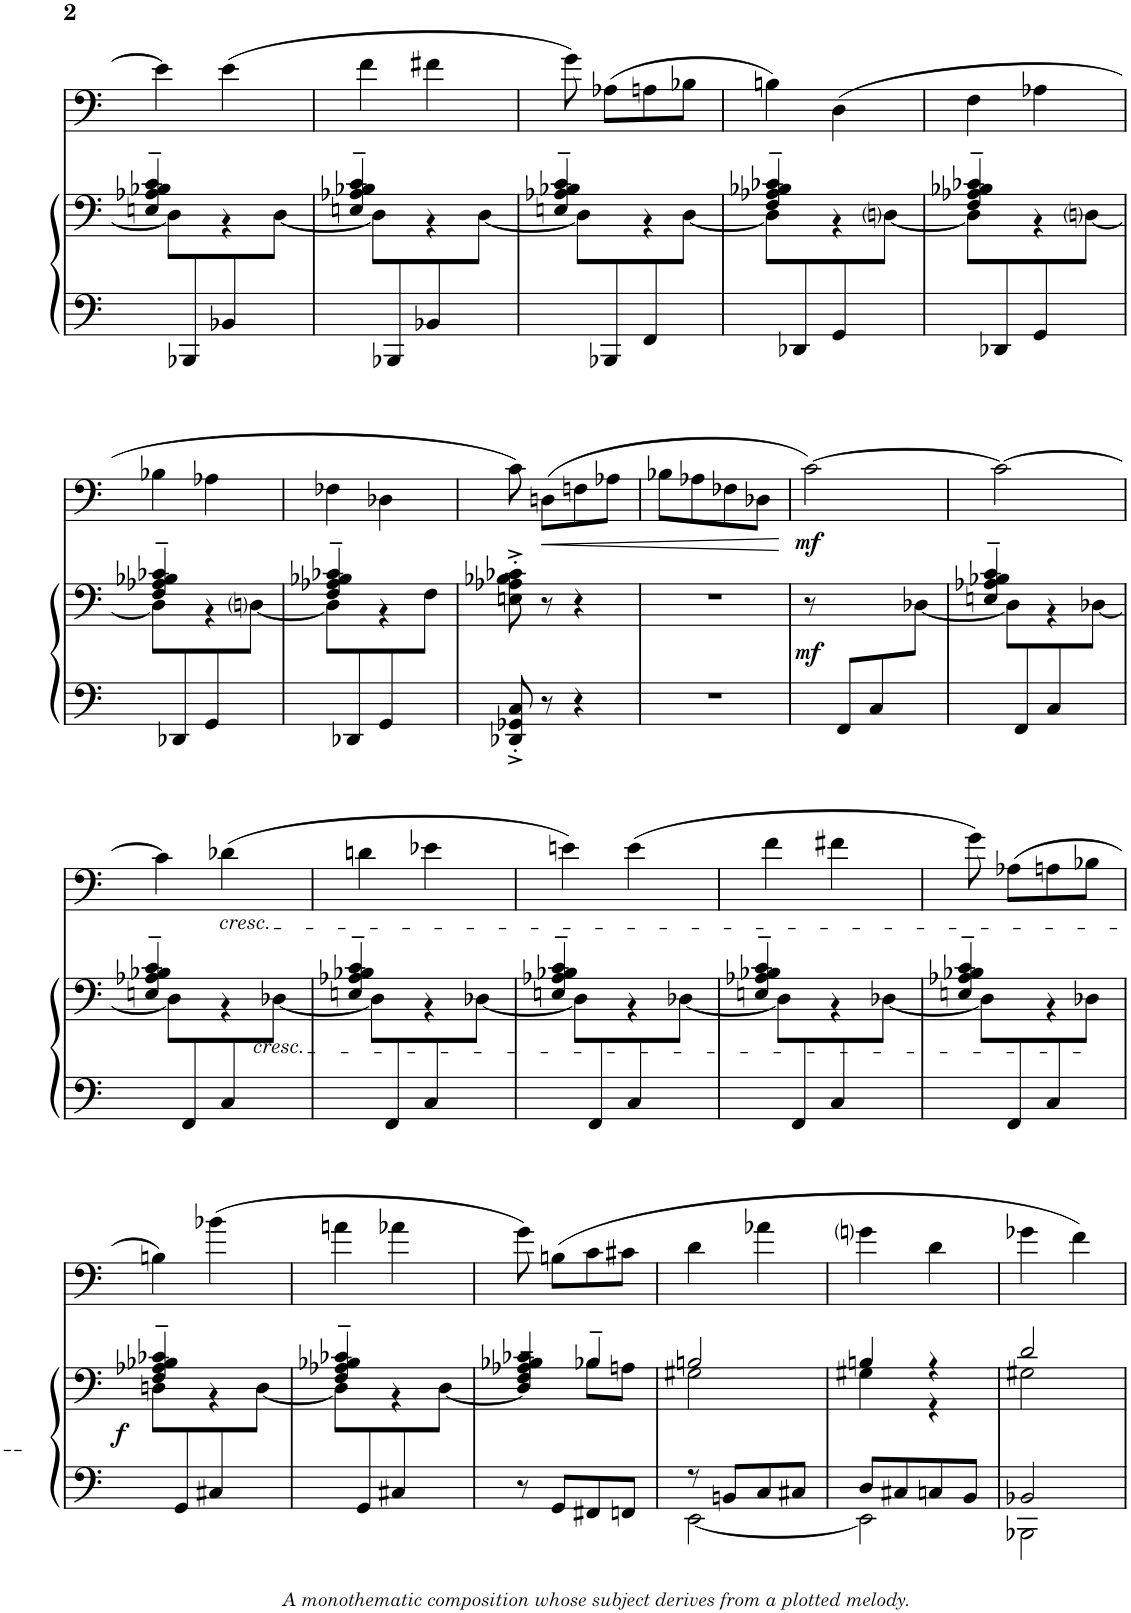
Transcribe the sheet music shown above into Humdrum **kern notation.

**kern	**kern	**dynam	**kern	**dynam
*part2	*part2	*part2	*part1	*part1
*staff3	*staff2	*staff2/3	*staff1	*staff1
*I"Piano	*	*	*I"Vox	*
*I'Pno	*	*	*	*
!!LO:PB:g=z
*clefF4	*clefF4	*	*clefF4	*
*k[]	*k[]	*	*k[]	*
*M2/4	*M2/4	*	*M2/4	*
=26	=26	=26	=26	=26
*^	*^	*	*	*
8ryy	2ryy	8D\L]	4En/~ 4A-X/~ 4B-X/~ 4c/~	.	4e\]	.
8BBB-X/	.	4ryy	.	.	.	.
8BB-X/	.	.	4r	.	(4e\	.
8ryy	.	[8D\J	.	.	.	.
=27	=27	=27	=27	=27	=27	=27
8ryy	2ryy	8D\L]	4En/~ 4A-X/~ 4B-X/~ 4c/~	.	4f\	.
8BBB-X/	.	4ryy	.	.	.	.
8BB-X/	.	.	4r	.	4f#X\	.
8ryy	.	[8D\J	.	.	.	.
=28	=28	=28	=28	=28	=28	=28
8ryy	2ryy	8D\L]	4En/~ 4A-X/~ 4B-X/~ 4c/~	.	8g\)	.
8BBB-X/	.	4ryy	.	.	(8A-X\L	.
8FF/	.	.	4r	.	8An\	.
8ryy	.	[8D\J	.	.	8B-X\J	.
=29	=29	=29	=29	=29	=29	=29
8ryy	2ryy	8D\L]	4F/~ 4A-X/~ 4B-X/~ 4c-X/~	.	4Bn\)	.
8DD-X/	.	4ryy	.	.	.	.
8GG/	.	.	4r	.	(4D\	.
8ryy	.	[8Dni\J	.	.	.	.
=30	=30	=30	=30	=30	=30	=30
8ryy	2ryy	8D\L]	4F/~ 4A-X/~ 4B-X/~ 4c-X/~	.	4F\	.
8DD-X/	.	4ryy	.	.	.	.
8GG/	.	.	4r	.	4A-X\	.
8ryy	.	[8Dni\J	.	.	.	.
!!LO:LB:g=z
=31	=31	=31	=31	=31	=31	=31
8ryy	2ryy	8D\L]	4F/~ 4A-X/~ 4B-X/~ 4c-X/~	.	4B-X\	.
8DD-X/	.	4ryy	.	.	.	.
8GG/	.	.	4r	.	4A-X\	.
8ryy	.	[8Dni\J	.	.	.	.
=32	=32	=32	=32	=32	=32	=32
8ryy	2ryy	8D\L]	4F/~ 4A-X/~ 4B-X/~ 4c-X/~	.	4F-X\	.
8DD-X/	.	4ryy	.	.	.	.
8GG/	.	.	4r	.	4D-X\	.
8ryy	.	8F\J	.	.	.	.
*v	*v	*	*	*	*	*
*	*v	*v	*	*	*
=33	=33	=33	=33	=33
8DD-X/'^ 8GG-X/'^ 8C/'^	8En\'^ 8A-X\'^ 8B-X\'^ 8c-X\'^	.	8c\)	.
!	!	!	!	!LO:HP:b
8r	8r	.	(8Dn\L	<
4r	4r	.	8Fn\	.
.	.	.	8A-X\J	.
=34	=34	=34	=34	=34
2r	2r	.	8B-X\L	.
.	.	.	8A-X\	.
.	.	.	8F-X\	.
.	.	.	8D-X\J	.
.	.	.	.	[
=35	=35	=35	=35	=35
*^	*^	*	*	*
!	!	!	!	!LO:DY:b	!	!LO:DY:b
8ryy	2ryy	8r	4ryy	mf	[2c\)	mf
8FF/L	.	4ryy	.	.	.	.
8C/	.	.	4ryy	.	.	.
8ryy	.	[8D-X\J	.	.	.	.
=36	=36	=36	=36	=36	=36	=36
8ryy	2ryy	8D-\L]	4En/~ 4A-X/~ 4B-X/~ 4c/~	.	2c\_	.
8FF/	.	4ryy	.	.	.	.
8C/	.	.	4r	.	.	.
8ryy	.	[8D-X\J	.	.	.	.
!!LO:LB:g=z
=37	=37	=37	=37	=37	=37	=37
8ryy	2ryy	8D-\L]	4En/~ 4A-X/~ 4B-X/~ 4c/~	.	4c\]	.
8FF/	.	4ryy	.	.	.	.
!	!	!	!	!	!LO:TX:b:i:t=cresc.	!
8C/	.	.	4r	.	(4d-X\	.
!	!	!LO:TX:b:i:t=cresc.	!	!	!	!
8ryy	.	[8D-X\J	.	.	.	.
=38	=38	=38	=38	=38	=38	=38
8ryy	2ryy	8D-\L]	4En/~ 4A-X/~ 4B-X/~ 4c/~	.	4dn\	.
8FF/	.	4ryy	.	.	.	.
8C/	.	.	4r	.	4e-X\	.
8ryy	.	[8D-X\J	.	.	.	.
=39	=39	=39	=39	=39	=39	=39
8ryy	2ryy	8D-\L]	4En/~ 4A-X/~ 4B-X/~ 4c/~	.	4en\)	.
8FF/	.	4ryy	.	.	.	.
8C/	.	.	4r	.	(4e\	.
8ryy	.	[8D-X\J	.	.	.	.
=40	=40	=40	=40	=40	=40	=40
8ryy	2ryy	8D-\L]	4En/~ 4A-X/~ 4B-X/~ 4c/~	.	4f\	.
8FF/	.	4ryy	.	.	.	.
8C/	.	.	4r	.	4f#X\	.
8ryy	.	[8D-X\J	.	.	.	.
=41	=41	=41	=41	=41	=41	=41
8ryy	2ryy	8D-\L]	4En/~ 4A-X/~ 4B-X/~ 4c/~	.	8g\)	.
8FF/	.	4ryy	.	.	(8A-X\L	.
8C/	.	.	4r	.	8An\	.
8ryy	.	8D-X\J	.	.	8B-X\J	.
!!LO:LB:g=z
=42	=42	=42	=42	=42	=42	=42
!	!	!	!	!LO:DY:b	!	!
8ryy	2ryy	8Dn\L	4F/~ 4A-X/~ 4B-X/~ 4c-X/~	f	4Bn\)	.
8GG/	.	4ryy	.	.	.	.
8C#X/	.	.	4r	.	(4b-X\	.
8ryy	.	[8D\J	.	.	.	.
=43	=43	=43	=43	=43	=43	=43
8ryy	2ryy	8D\L]	4F/~ 4A-X/~ 4B-X/~ 4c-X/~	.	4an\	.
8GG/	.	4ryy	.	.	.	.
8C#X/	.	.	4r	.	4a-X\	.
8ryy	.	[8D\J	.	.	.	.
*v	*v	*	*	*	*	*
=44	=44	=44	=44	=44	=44
8r	4D~/]	4F/ 4A-X/ 4B-X/ 4c-X/	.	8g\)	.
8GG/L	.	.	.	(8Bn\L	.
8FF#X/	4B-~/	8B-X\L	.	8c\	.
8FFn/J	.	8An\J	.	8c#X\J	.
=45	=45	=45	=45	=45	=45
*^	*	*	*	*	*
8r	[2EE\	2Bn/	2G#X\	.	4d\	.
8BBn/L	.	.	.	.	.	.
8C/	.	.	.	.	4a-X\	.
8C#X/J	.	.	.	.	.	.
=46	=46	=46	=46	=46	=46	=46
8D/L	2EE\]	4Bn/	4G#X\	.	4gni\	.
8C#X/	.	.	.	.	.	.
8Cn/	.	4r	4r	.	4d\	.
8BB/J	.	.	.	.	.	.
=47	=47	=47	=47	=47	=47	=47
2BB-X/	2BBB-X\	2d/	2G#X\	.	4g-X\	.
.	.	.	.	.	4f\)	.
*v	*v	*	*	*	*	*
*	*v	*v	*	*	*
=	=	=	=	=
*-	*-	*-	*-	*-
